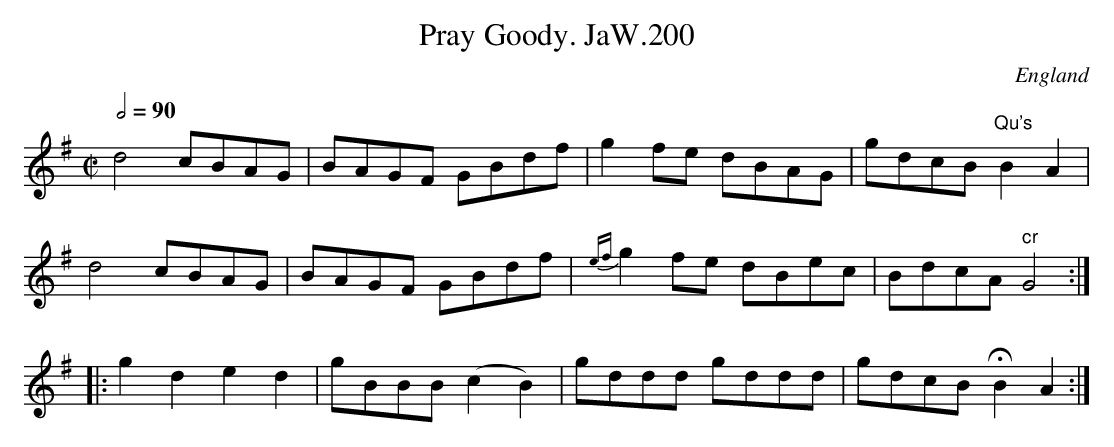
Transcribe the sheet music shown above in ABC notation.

X:1
T:Pray Goody. JaW.200
M:C|
L:1/8
Q:1/2=90
O:England
K:G major
d4cBAG|BAGF GBdf|g2fe dBAG|gdcB "Qu's"B2A2|!
d4cBAG|BAGF GBdf|{ef}g2fe dBec|BdcA "cr"G4:|!
|:g2d2e2d2|gBBB (c2B2)|gddd gddd|gdcB HB2 A2:|
